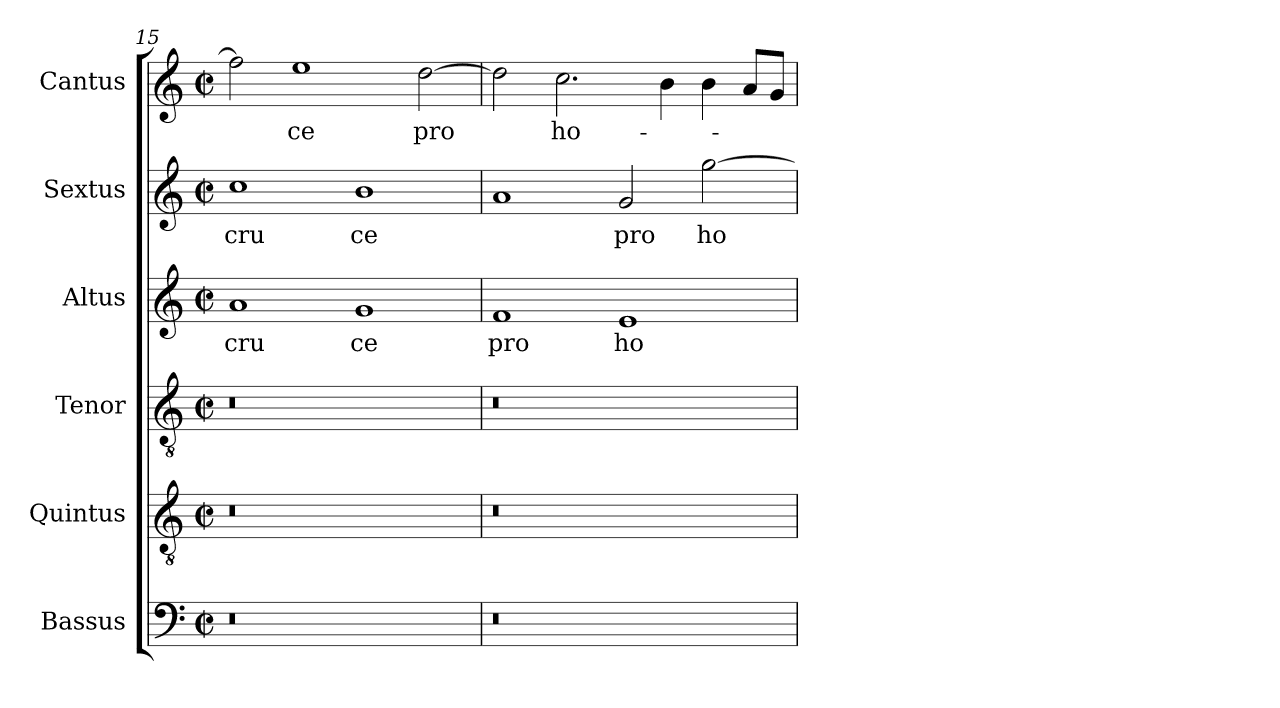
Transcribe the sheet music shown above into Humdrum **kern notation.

**kern	**kern	**kern	**kern	**text	**kern	**text	**kern	**text
*part6	*part5	*part4	*part3	*part3	*part2	*part2	*part1	*part1
*staff6	*staff5	*staff4	*staff3	*staff3	*staff2	*staff2	*staff1	*staff1
*I"Bassus	*I"Quintus	*I"Tenor	*I"Altus	*	*I"Sextus	*	*I"Cantus	*
*clefF4	*clefGv2	*clefGv2	*clefG2	*	*clefG2	*	*clefG2	*
*M2/2	*M2/2	*M2/2	*M2/2	*	*M2/2	*	*M2/2	*
*met(c|)	*met(c|)	*met(c|)	*met(c|)	*	*met(c|)	*	*met(c|)	*
=15	=15	=15	=15	=15	=15	=15	=15	=15
!	!	!	!	!LO:LY:b:cj	!	!LO:LY:b:cj	!	!
0r	0r	0r	1a	cru	1cc	cru	2ff\]	.
!	!	!	!	!	!	!	!	!LO:LY:b:cj
.	.	.	.	.	.	.	1ee	-ce
!	!	!	!	!LO:LY:b:cj	!	!LO:LY:b:cj	!	!
.	.	.	1g	ce	1b	ce	.	.
!	!	!	!	!	!	!	!	!LO:LY:b
.	.	.	.	.	.	.	[>2dd\	pro
=16	=16	=16	=16	=16	=16	=16	=16	=16
!	!	!	!	!LO:LY:b:cj	!	!	!	!
0r	0r	0r	1f	pro	1a	.	2dd\]	.
!	!	!	!	!	!	!	!	!LO:LY:b:cj
.	.	.	.	.	.	.	2.cc\	ho-
!	!	!	!	!LO:LY:b:cj	!	!LO:LY:b:cj	!	!
.	.	.	1e	ho	2g/	pro	.	.
.	.	.	.	.	.	.	4b\	.
!	!	!	!	!	!	!LO:LY:b:cj	!	!
.	.	.	.	.	[>2gg\	ho	4b\	.
.	.	.	.	.	.	.	8a/L	.
.	.	.	.	.	.	.	8g/J	.
=	=	=	=	=	=	=	=	=
*-	*-	*-	*-	*-	*-	*-	*-	*-
